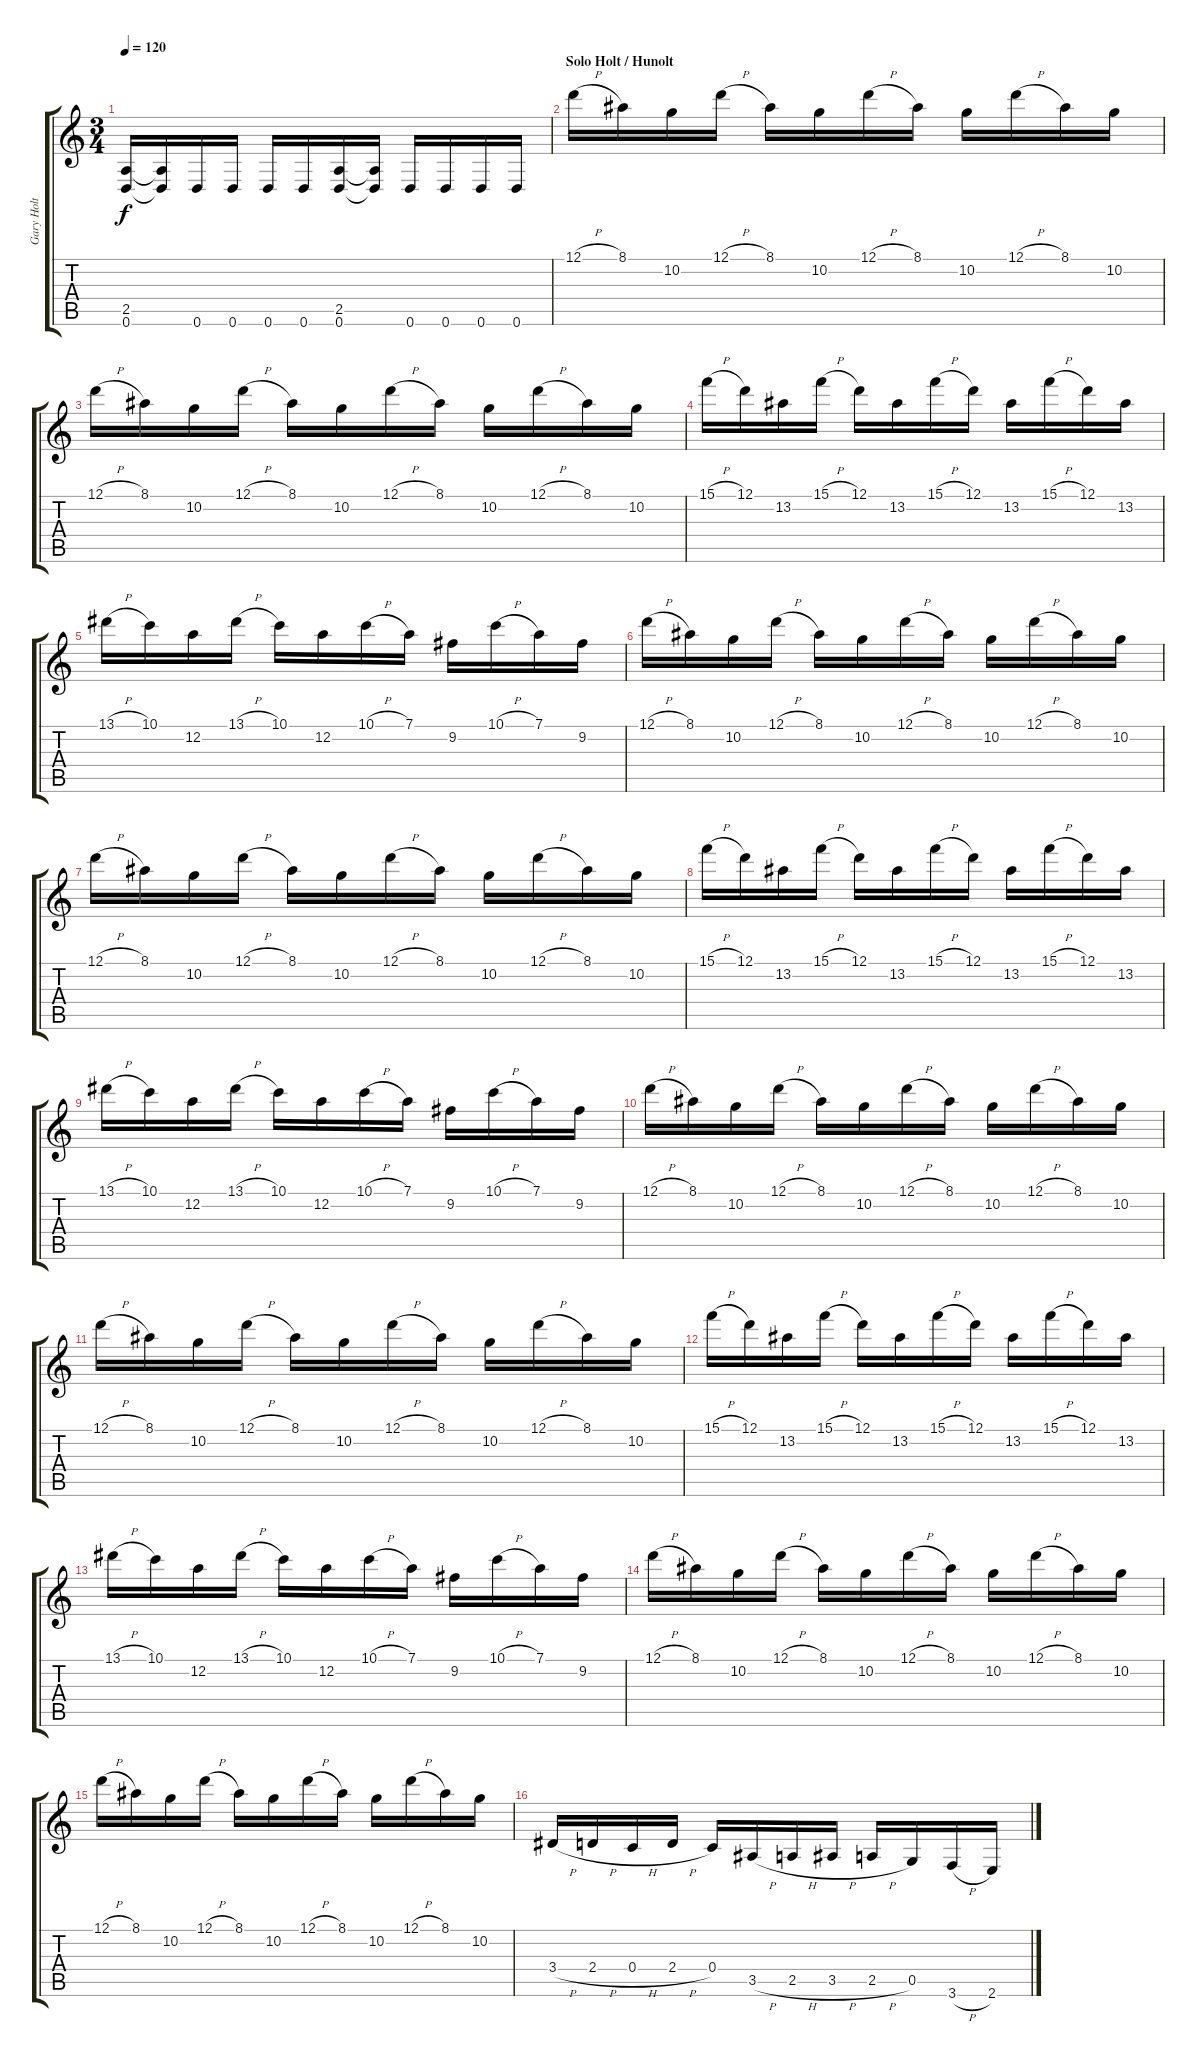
\track ("Gary Holt" "Gary Holt") {instrument distortionguitar}
\staff {score tabs}
\tuning (D4 A3 F3 C3 G2 D2) {hide}
\ts (3 4)
\tempo 120
\clef g2
\ks c
(2.5 0.6).16{dy f} (2.5{t} 0.6{t}).16 0.6.16 0.6.16 0.6.16 0.6.16 (2.5 0.6).16 (2.5{t} 0.6{t}).16 0.6.16 0.6.16 0.6.16 0.6.16 |
\section ("" "Solo Holt / Hunolt")
12.1{h}.16 8.1.16 10.2.16 12.1{h}.16 8.1.16 10.2.16 12.1{h}.16 8.1.16 10.2.16 12.1{h}.16 8.1.16 10.2.16 |
12.1{h}.16 8.1.16 10.2.16 12.1{h}.16 8.1.16 10.2.16 12.1{h}.16 8.1.16 10.2.16 12.1{h}.16 8.1.16 10.2.16 |
15.1{h}.16 12.1.16 13.2.16 15.1{h}.16 12.1.16 13.2.16 15.1{h}.16 12.1.16 13.2.16 15.1{h}.16 12.1.16 13.2.16 |
13.1{h}.16 10.1.16 12.2.16 13.1{h}.16 10.1.16 12.2.16 10.1{h}.16 7.1.16 9.2.16 10.1{h}.16 7.1.16 9.2.16 |
12.1{h}.16 8.1.16 10.2.16 12.1{h}.16 8.1.16 10.2.16 12.1{h}.16 8.1.16 10.2.16 12.1{h}.16 8.1.16 10.2.16 |
12.1{h}.16 8.1.16 10.2.16 12.1{h}.16 8.1.16 10.2.16 12.1{h}.16 8.1.16 10.2.16 12.1{h}.16 8.1.16 10.2.16 |
15.1{h}.16 12.1.16 13.2.16 15.1{h}.16 12.1.16 13.2.16 15.1{h}.16 12.1.16 13.2.16 15.1{h}.16 12.1.16 13.2.16 |
13.1{h}.16 10.1.16 12.2.16 13.1{h}.16 10.1.16 12.2.16 10.1{h}.16 7.1.16 9.2.16 10.1{h}.16 7.1.16 9.2.16 |
12.1{h}.16 8.1.16 10.2.16 12.1{h}.16 8.1.16 10.2.16 12.1{h}.16 8.1.16 10.2.16 12.1{h}.16 8.1.16 10.2.16 |
12.1{h}.16 8.1.16 10.2.16 12.1{h}.16 8.1.16 10.2.16 12.1{h}.16 8.1.16 10.2.16 12.1{h}.16 8.1.16 10.2.16 |
15.1{h}.16 12.1.16 13.2.16 15.1{h}.16 12.1.16 13.2.16 15.1{h}.16 12.1.16 13.2.16 15.1{h}.16 12.1.16 13.2.16 |
13.1{h}.16 10.1.16 12.2.16 13.1{h}.16 10.1.16 12.2.16 10.1{h}.16 7.1.16 9.2.16 10.1{h}.16 7.1.16 9.2.16 |
12.1{h}.16 8.1.16 10.2.16 12.1{h}.16 8.1.16 10.2.16 12.1{h}.16 8.1.16 10.2.16 12.1{h}.16 8.1.16 10.2.16 |
12.1{h}.16 8.1.16 10.2.16 12.1{h}.16 8.1.16 10.2.16 12.1{h}.16 8.1.16 10.2.16 12.1{h}.16 8.1.16 10.2.16 |
3.4{h}.16 2.4{h}.16 0.4{h}.16 2.4{h}.16 0.4.16 3.5{h}.16 2.5{h}.16 3.5{h}.16 2.5{h}.16 0.5.16 3.6{h}.16 2.6.16
